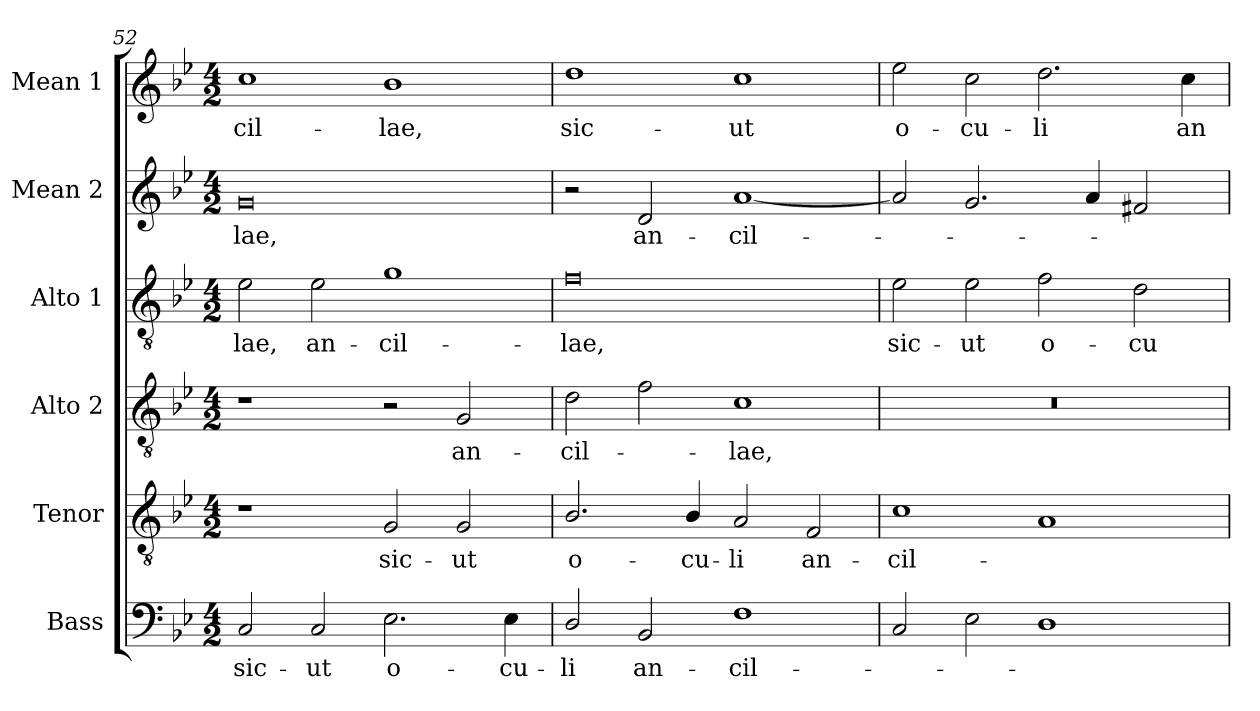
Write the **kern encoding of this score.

**kern	**text	**kern	**text	**kern	**text	**kern	**text	**kern	**text	**kern	**text
*part6	*part6	*part5	*part5	*part4	*part4	*part3	*part3	*part2	*part2	*part1	*part1
*staff6	*staff6	*staff5	*staff5	*staff4	*staff4	*staff3	*staff3	*staff2	*staff2	*staff1	*staff1
*I"Bass	*	*I"Tenor	*	*I"Alto 2	*	*I"Alto 1	*	*I"Mean 2	*	*I"Mean 1	*
*I'B.	*	*I'T.	*	*I'A2.	*	*I'A1	*	*I'M2.	*	*I'M1.	*
*clefF4	*	*clefGv2	*	*clefGv2	*	*clefGv2	*	*clefG2	*	*clefG2	*
*	*	*ITrd7c12	*	*ITrd7c12	*	*ITrd7c12	*	*	*	*	*
*k[b-e-]	*	*k[b-e-]	*	*k[b-e-]	*	*k[b-e-]	*	*k[b-e-]	*	*k[b-e-]	*
*g:	*	*g:	*	*g:	*	*g:	*	*g:	*	*g:	*
*M4/2	*	*M4/2	*	*M4/2	*	*M4/2	*	*M4/2	*	*M4/2	*
=52	=52	=52	=52	=52	=52	=52	=52	=52	=52	=52	=52
!	!LO:LY:b:color=#000000	!	!	!	!	!	!	!	!	!	!
!	!	!	!	!	!	!	!LO:LY:b:color=#000000	!	!	!	!
!	!	!	!	!	!	!	!	!	!LO:LY:b:color=#000000	!	!
!	!	!	!	!	!	!	!	!	!	!	!LO:LY:b:color=#000000
2Ci/	sic-	1r	.	1r	.	2E-i\	-lae,	0gi	-lae,	1cci	-cil-
!	!LO:LY:b:color=#000000	!	!	!	!	!	!	!	!	!	!
!	!	!	!	!	!	!	!LO:LY:b:color=#000000	!	!	!	!
2Ci/	-ut	.	.	.	.	2E-i\	an-	.	.	.	.
!	!LO:LY:b:color=#000000	!	!	!	!	!	!	!	!	!	!
!	!	!	!LO:LY:b:color=#000000	!	!	!	!	!	!	!	!
!	!	!	!	!	!	!	!LO:LY:b:color=#000000	!	!	!	!
!	!	!	!	!	!	!	!	!	!	!	!LO:LY:b:color=#000000
2.E-i\	o-	2GGi/	sic-	2r	.	1Gi	-cil-	.	.	1b-i	-lae,
!	!	!	!LO:LY:b:color=#000000	!	!	!	!	!	!	!	!
!	!	!	!	!	!LO:LY:b:color=#000000	!	!	!	!	!	!
.	.	2GGi/	-ut	2GGi/	an-	.	.	.	.	.	.
!	!LO:LY:b:color=#000000	!	!	!	!	!	!	!	!	!	!
4E-i\	-cu-	.	.	.	.	.	.	.	.	.	.
=53	=53	=53	=53	=53	=53	=53	=53	=53	=53	=53	=53
!	!LO:LY:b:color=#000000	!	!	!	!	!	!	!	!	!	!
!	!	!	!LO:LY:b:color=#000000	!	!	!	!	!	!	!	!
!	!	!	!	!	!LO:LY:b:color=#000000	!	!	!	!	!	!
!	!	!	!	!	!	!	!LO:LY:b:color=#000000	!	!	!	!
!	!	!	!	!	!	!	!	!	!	!	!LO:LY:b:color=#000000
2Di/	-li	2.BB-i/	o-	2Di\	-cil-	0Fi	-lae,	2r	.	1ddi	sic-
!	!LO:LY:b:color=#000000	!	!	!	!	!	!	!	!	!	!
!	!	!	!	!	!	!	!	!	!LO:LY:b:color=#000000	!	!
2BB-i/	an-	.	.	2Fi\	.	.	.	2di/	an-	.	.
!	!	!	!LO:LY:b:color=#000000	!	!	!	!	!	!	!	!
.	.	4BB-i/	-cu-	.	.	.	.	.	.	.	.
!	!LO:LY:b:color=#000000	!	!	!	!	!	!	!	!	!	!
!	!	!	!LO:LY:b:color=#000000	!	!	!	!	!	!	!	!
!	!	!	!	!	!LO:LY:b:color=#000000	!	!	!	!	!	!
!	!	!	!	!	!	!	!	!	!LO:LY:b:color=#000000	!	!
!	!	!	!	!	!	!	!	!	!	!	!LO:LY:b:color=#000000
1Fi	-cil-	2AAi/	-li	1Ci	-lae,	.	.	[<1ai	-cil-	1cci	-ut
!	!	!	!LO:LY:b:color=#000000	!	!	!	!	!	!	!	!
.	.	2FFi/	an-	.	.	.	.	.	.	.	.
!!LO:PB:g=z
=54	=54	=54	=54	=54	=54	=54	=54	=54	=54	=54	=54
!	!	!	!LO:LY:b:color=#000000	!LO:N:vis=1	!	!	!	!	!	!	!
!	!	!	!	!	!	!	!LO:LY:b:color=#000000	!	!	!	!
!	!	!	!	!	!	!	!	!	!	!	!LO:LY:b:color=#000000
2Ci/	.	1Ci	-cil-	0r	.	2E-i\	sic-	2ai/]	.	2ee-i\	o-
!	!	!	!	!	!	!	!LO:LY:b:color=#000000	!	!	!	!
!	!	!	!	!	!	!	!	!	!	!	!LO:LY:b:color=#000000
2E-i\	.	.	.	.	.	2E-i\	-ut	2.gi/	.	2cci\	-cu-
!	!	!	!	!	!	!	!LO:LY:b:color=#000000	!	!	!	!
!	!	!	!	!	!	!	!	!	!	!	!LO:LY:b:color=#000000
1Di	.	1AAi	.	.	.	2Fi\	o-	.	.	2.ddi\	-li
.	.	.	.	.	.	.	.	4ai/	.	.	.
!	!	!	!	!	!	!	!LO:LY:b:color=#000000	!	!	!	!
.	.	.	.	.	.	2Di\	-cu-	2f#Xi/	.	.	.
!	!	!	!	!	!	!	!	!	!	!	!LO:LY:b:color=#000000
.	.	.	.	.	.	.	.	.	.	4cci\	an-
=	=	=	=	=	=	=	=	=	=	=	=
*-	*-	*-	*-	*-	*-	*-	*-	*-	*-	*-	*-
